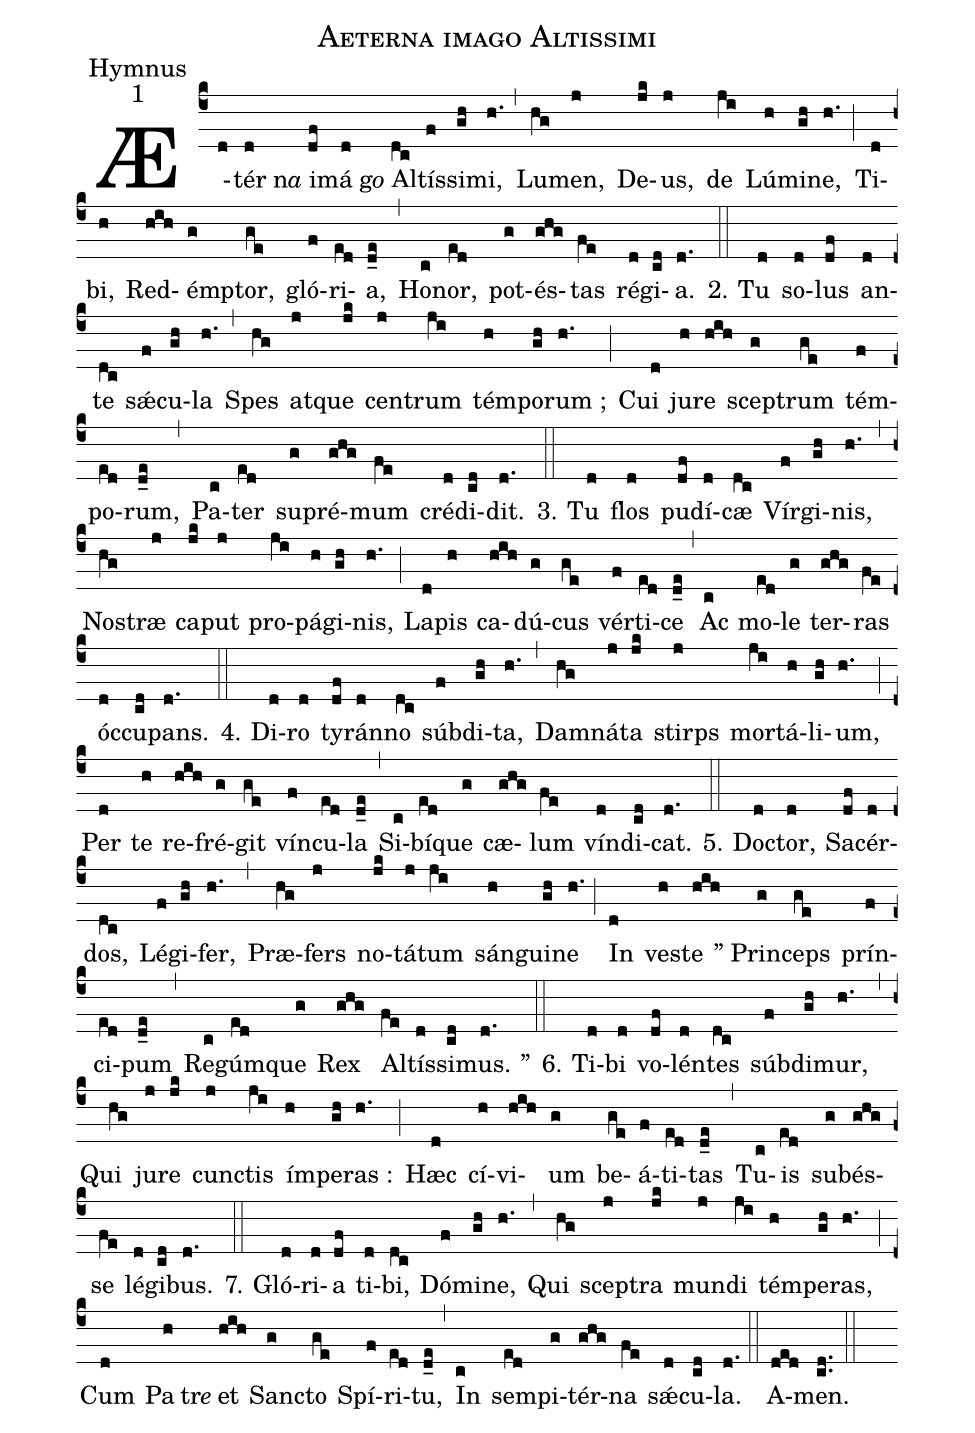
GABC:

name:Aeterna imago Altissimi;
office-part:Hymnus;
mode:1;
%%
(c4)Æ(d)tér(d)n<i>a</i>() i(df)má(d)g<i>o</i>() Al(dc)tís(f)si(gh)mi,(h.) (,)
Lu(hg)men,(j) De(jk)us,(j) de(ji) Lú(h)mi(gh)ne,(h.) (;)
Ti(d)bi,(h) Red(hih)émp(g)tor,(ge) gló(f)ri(ed)a,(d_e) (,)
Ho(c)nor,(ed) pot(g)és(ghg)tas(fe) ré(d)gi(cd)a.(d.) (::)

2. Tu(d) so(d)lus(df) an(d)te(dc) sǽ(f)cu(gh)la(h.) (,)
Spes(hg) at(j)que(jk) cen(j)trum(ji) tém(h)po(gh)rum ;(h.) (;)
Cui(d) ju(h)re(hih) scep(g)trum(ge) tém(f)po(ed)rum,(d_e) (,)
Pa(c)ter(ed) su(g)pré(ghg)mum(fe) cré(d)di(cd)dit.(d.) (::)

3. Tu(d) flos(d) pu(df)dí(d)cæ(dc) Vír(f)gi(gh)nis,(h.) (,)
Nos(hg)træ(j) ca(jk)put(j) pro(ji)pá(h)gi(gh)nis,(h.) (;)
La(d)pis(h) ca(hih)dú(g)cus(ge) vér(f)ti(ed)ce(d_e) (,)
Ac(c) mo(ed)le(g) ter(ghg)ras(fe) óc(d)cu(cd)pans.(d.) (::)

4. Di(d)ro(d) ty(df)rán(d)no(dc) súb(f)di(gh)ta,(h.) (,)
Dam(hg)ná(j)ta(jk) stirps(j) mor(ji)tá(h)li(gh)um,(h.) (;)
Per(d) te(h) re(hih)fré(g)git(ge) vín(f)cu(ed)la(d_e) (,)
Si(c)bí(ed)que(g) cæ(ghg)lum(fe) vín(d)di(cd)cat.(d.) (::)

5. Doc(d)tor,(d) Sa(df)cér(d)dos,(dc) Lé(f)gi(gh)fer,(h.) (,)
Præ(hg)fers(j) no(jk)tá(j)tum(ji) sán(h)gui(gh)ne(h.) (;)
In(d) ves(h)te(hih) "  Prin(g)ceps(ge) prín(f)ci(ed)pum(d_e) (,)
Re(c)gúm(ed)que(g) Rex(ghg) Al(fe)tís(d)si(cd)mus. "(d.) (::)

6. Ti(d)bi(d) vo(df)lén(d)tes(dc) súb(f)di(gh)mur,(h.) (,)
Qui(hg) ju(j)re(jk) cunc(j)tis(ji) ím(h)pe(gh)ras :(h.) (;)
Hæc(d) cí(h)vi(hih)um(g) be(ge)á(f)ti(ed)tas(d_e) (,)
Tu(c)is(ed) sub(g)és(ghg)se(fe) lé(d)gi(cd)bus.(d.) (::)

7. Gló(d)ri(d)a(df) ti(d)bi,(dc) Dó(f)mi(gh)ne,(h.) (,)
Qui(hg) scep(j)tra(jk) mun(j)di(ji) tém(h)pe(gh)ras,(h.) (;)
Cum(d) Pa(h)tr<i>e</i>() et(hih) Sanc(g)to(ge) Spí(f)ri(ed)tu,(d_e) (,)
In(c) sem(ed)pi(g)tér(ghg)na(fe) sǽ(d)cu(cd)la.(d.) (::)
A(ded)men.(cd..) (::)
